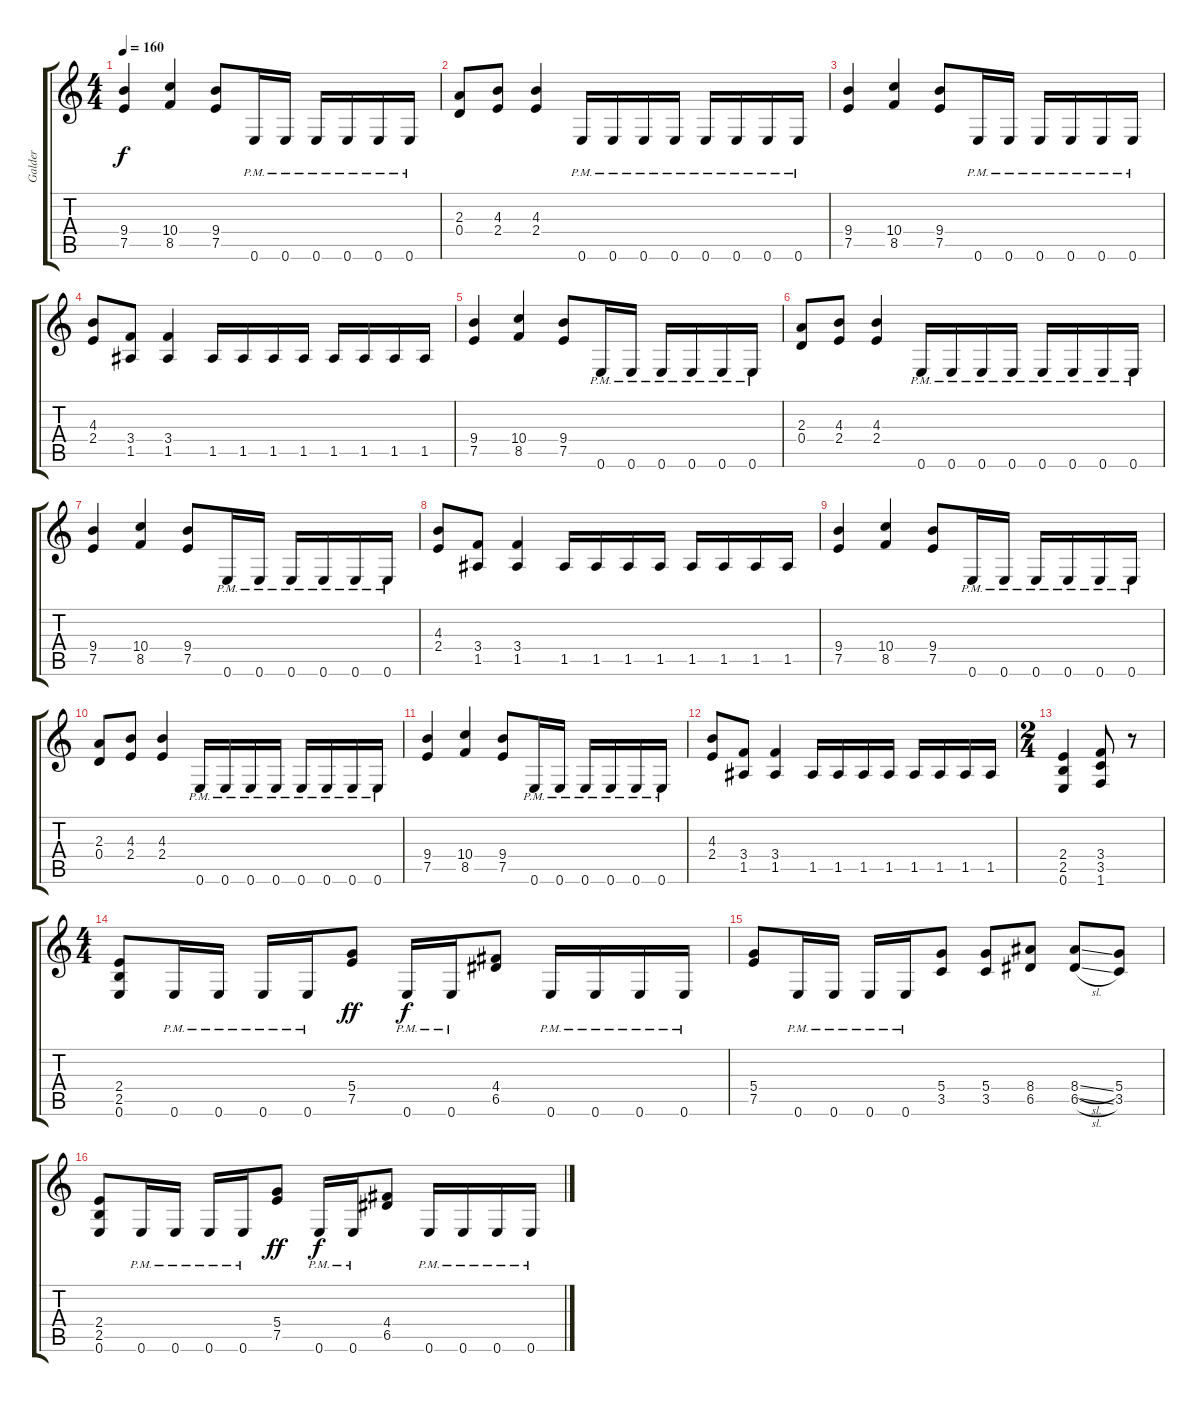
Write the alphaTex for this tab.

\track ("Galder" "Galder") {instrument overdrivenguitar}
\staff {score tabs}
\tuning (E4 B3 G3 D3 A2 E2) {hide}
\ts (4 4)
\tempo 160
\clef g2
\ks c
(9.4 7.5).4{dy f} (10.4 8.5).4 (9.4 7.5).8 0.6{pm}.16 0.6{pm}.16 0.6{pm}.16 0.6{pm}.16 0.6{pm}.16 0.6{pm}.16 |
(2.3 0.4).8 (4.3 2.4).8 (4.3 2.4).4 0.6{pm}.16 0.6{pm}.16 0.6{pm}.16 0.6{pm}.16 0.6{pm}.16 0.6{pm}.16 0.6{pm}.16 0.6{pm}.16 |
(9.4 7.5).4 (10.4 8.5).4 (9.4 7.5).8 0.6{pm}.16 0.6{pm}.16 0.6{pm}.16 0.6{pm}.16 0.6{pm}.16 0.6{pm}.16 |
(4.3 2.4).8 (3.4 1.5).8 (3.4 1.5).4 1.5.16 1.5.16 1.5.16 1.5.16 1.5.16 1.5.16 1.5.16 1.5.16 |
(9.4 7.5).4 (10.4 8.5).4 (9.4 7.5).8 0.6{pm}.16 0.6{pm}.16 0.6{pm}.16 0.6{pm}.16 0.6{pm}.16 0.6{pm}.16 |
(2.3 0.4).8 (4.3 2.4).8 (4.3 2.4).4 0.6{pm}.16 0.6{pm}.16 0.6{pm}.16 0.6{pm}.16 0.6{pm}.16 0.6{pm}.16 0.6{pm}.16 0.6{pm}.16 |
(9.4 7.5).4 (10.4 8.5).4 (9.4 7.5).8 0.6{pm}.16 0.6{pm}.16 0.6{pm}.16 0.6{pm}.16 0.6{pm}.16 0.6{pm}.16 |
(4.3 2.4).8 (3.4 1.5).8 (3.4 1.5).4 1.5.16 1.5.16 1.5.16 1.5.16 1.5.16 1.5.16 1.5.16 1.5.16 |
(9.4 7.5).4 (10.4 8.5).4 (9.4 7.5).8 0.6{pm}.16 0.6{pm}.16 0.6{pm}.16 0.6{pm}.16 0.6{pm}.16 0.6{pm}.16 |
(2.3 0.4).8 (4.3 2.4).8 (4.3 2.4).4 0.6{pm}.16 0.6{pm}.16 0.6{pm}.16 0.6{pm}.16 0.6{pm}.16 0.6{pm}.16 0.6{pm}.16 0.6{pm}.16 |
(9.4 7.5).4 (10.4 8.5).4 (9.4 7.5).8 0.6{pm}.16 0.6{pm}.16 0.6{pm}.16 0.6{pm}.16 0.6{pm}.16 0.6{pm}.16 |
(4.3 2.4).8 (3.4 1.5).8 (3.4 1.5).4 1.5.16 1.5.16 1.5.16 1.5.16 1.5.16 1.5.16 1.5.16 1.5.16 |
\ts (2 4)
(2.4 2.5 0.6).4 (3.4 3.5 1.6).8 r.8 |
\ts (4 4)
(2.4 2.5 0.6).8 0.6{pm}.16 0.6{pm}.16 0.6{pm}.16 0.6{pm}.16 (5.4 7.5).8{dy ff} 0.6{pm}.16{dy f} 0.6{pm}.16 (4.4 6.5).8 0.6{pm}.16 0.6{pm}.16 0.6{pm}.16 0.6{pm}.16 |
(5.4 7.5).8 0.6{pm}.16 0.6{pm}.16 0.6{pm}.16 0.6{pm}.16 (5.4 3.5).8 (5.4 3.5).8 (8.4 6.5).8 (8.4{sl} 6.5{sl}).8 (5.4 3.5).8 |
(2.4 2.5 0.6).8 0.6{pm}.16 0.6{pm}.16 0.6{pm}.16 0.6{pm}.16 (5.4 7.5).8{dy ff} 0.6{pm}.16{dy f} 0.6{pm}.16 (4.4 6.5).8 0.6{pm}.16 0.6{pm}.16 0.6{pm}.16 0.6{pm}.16
